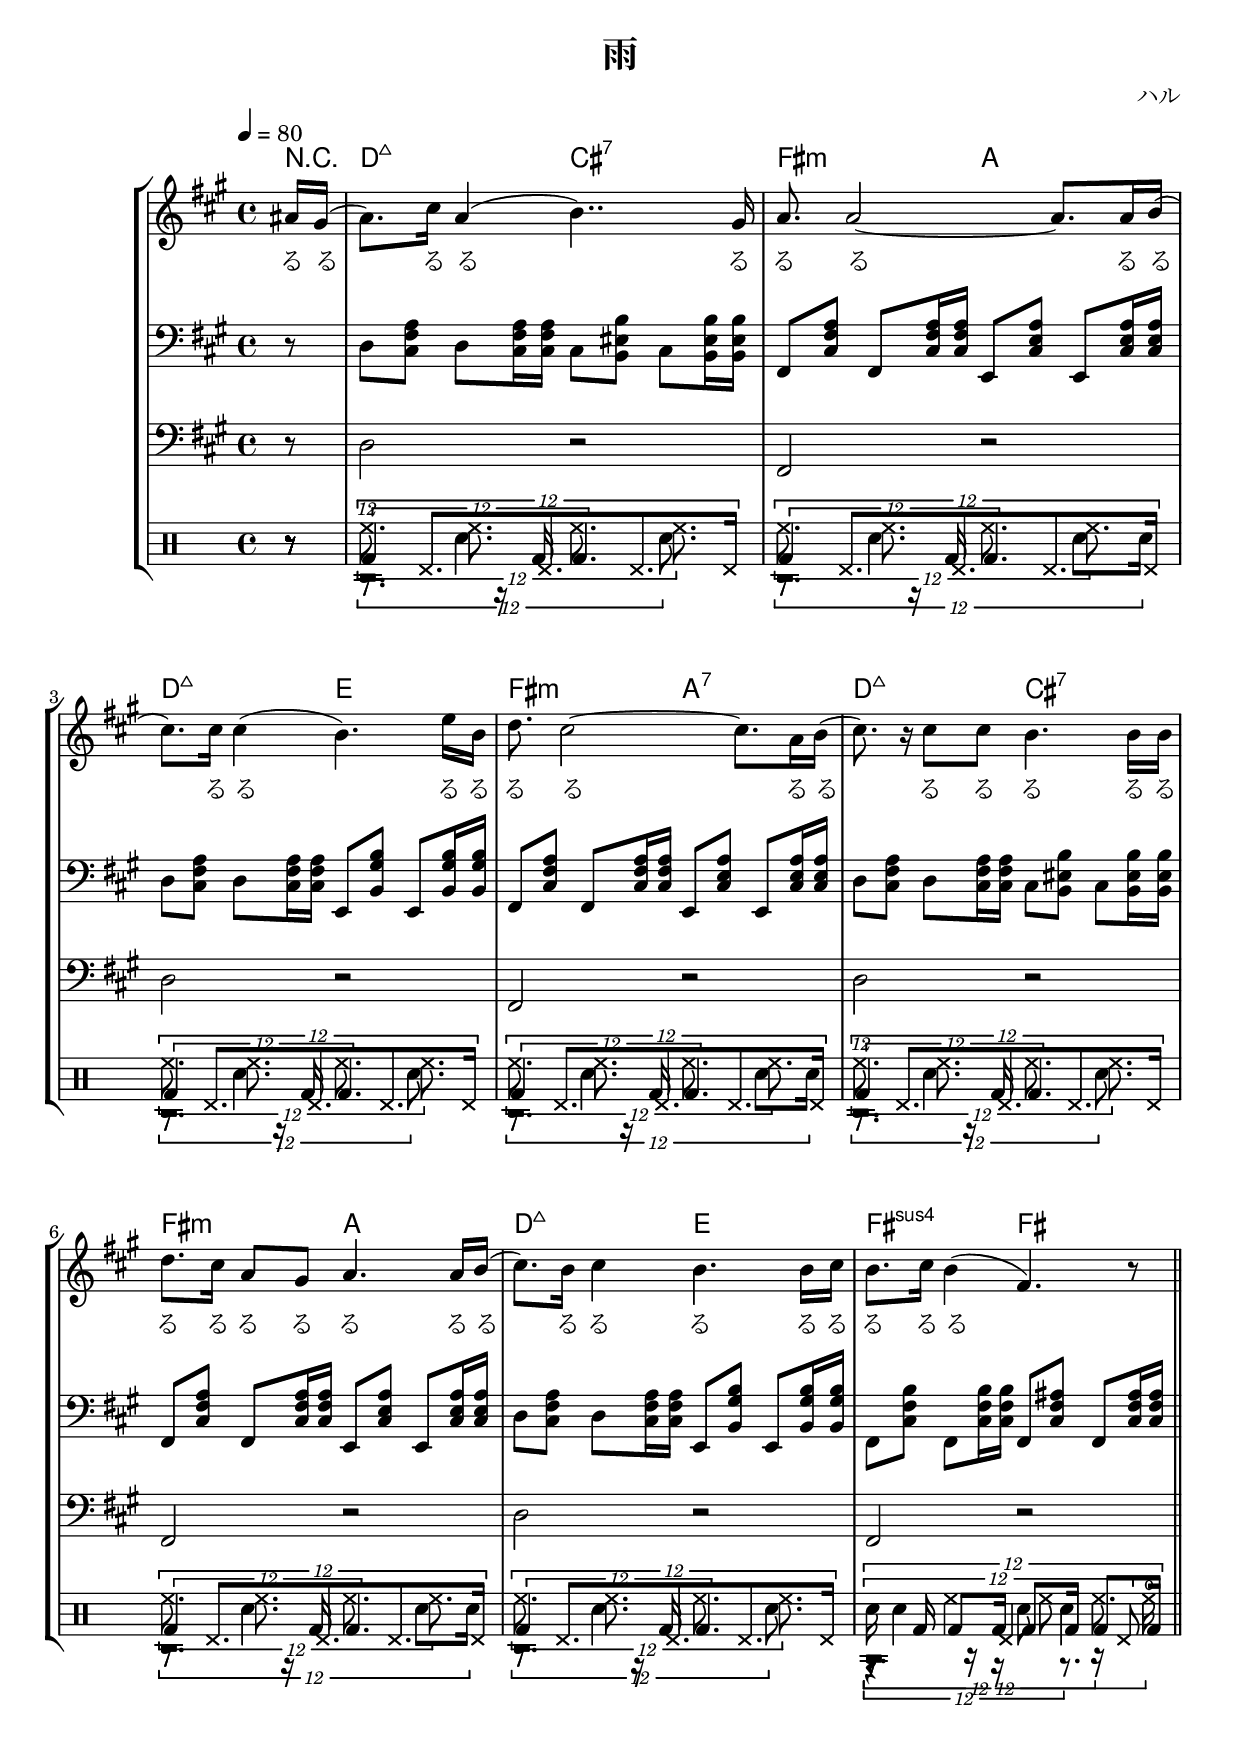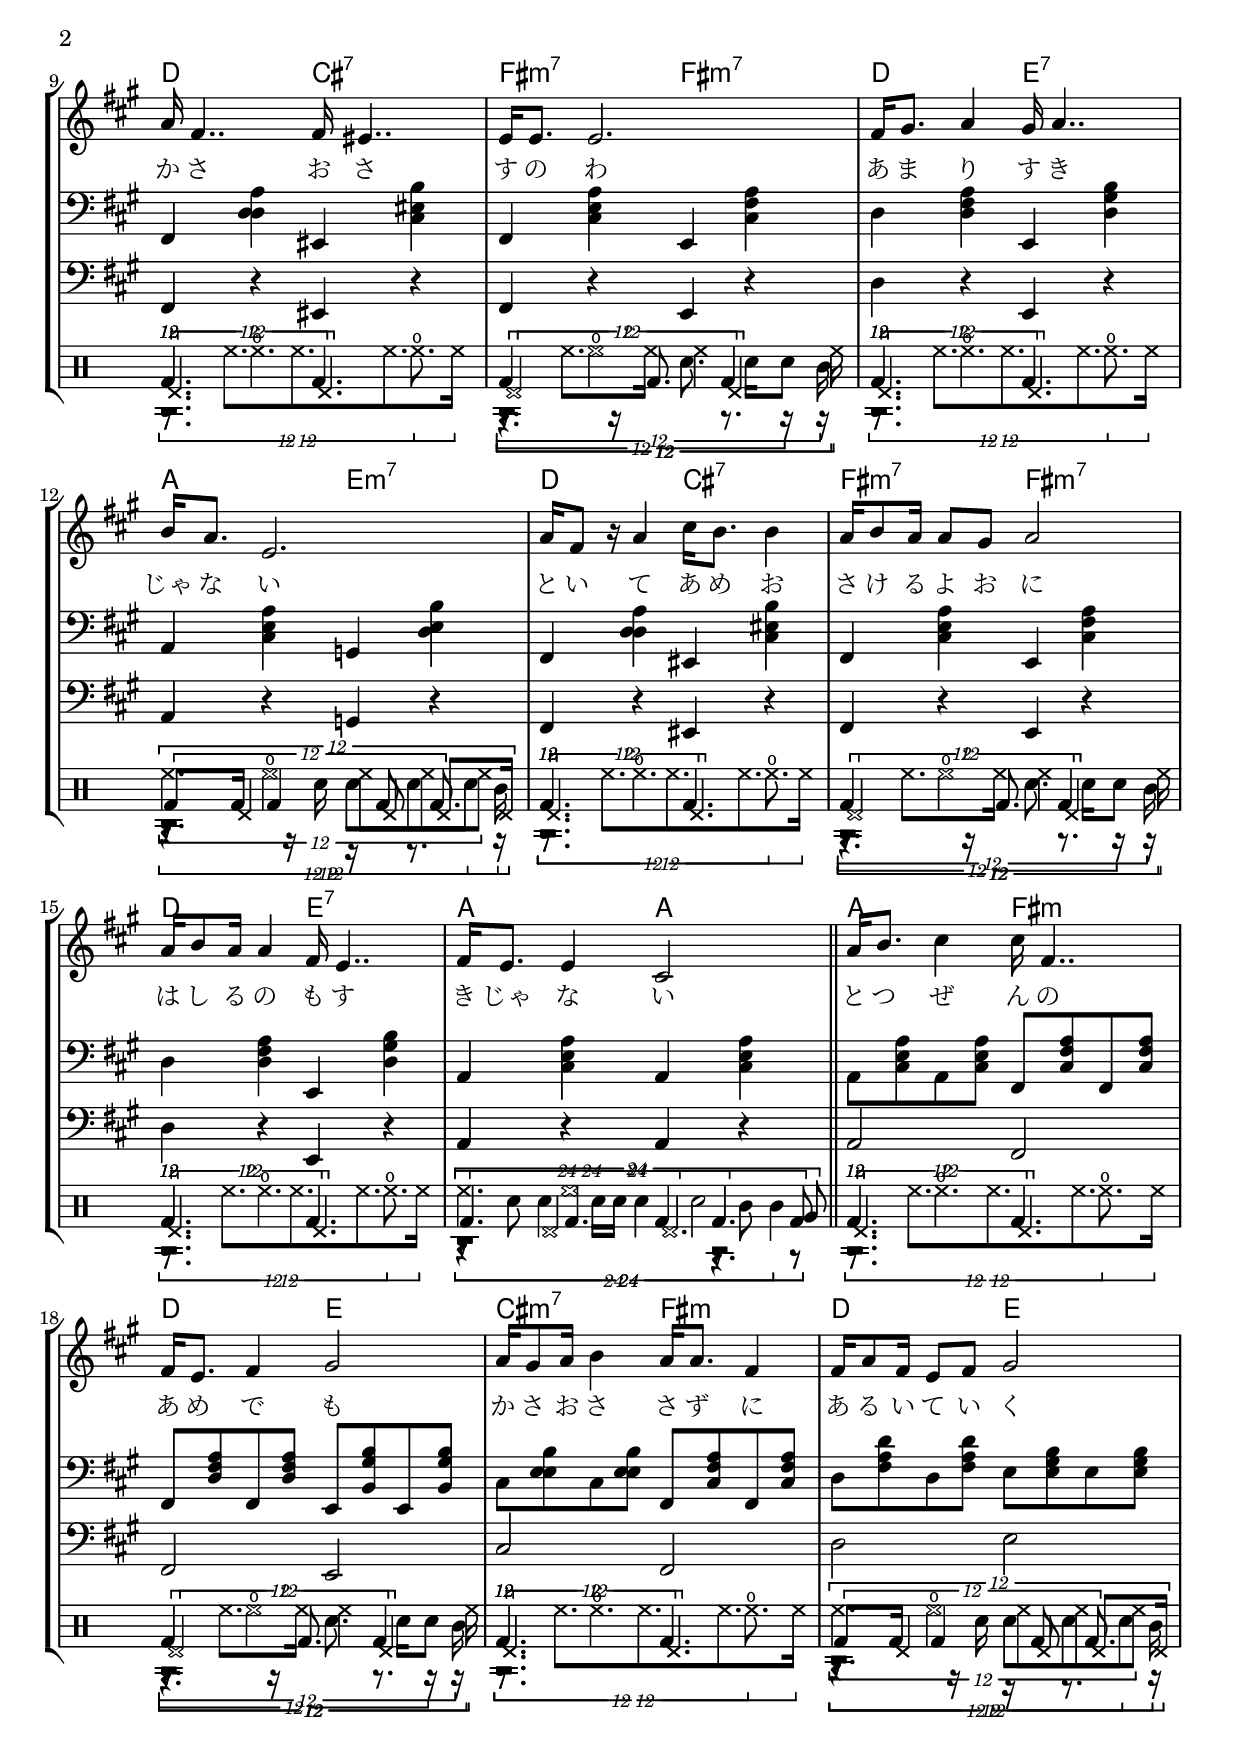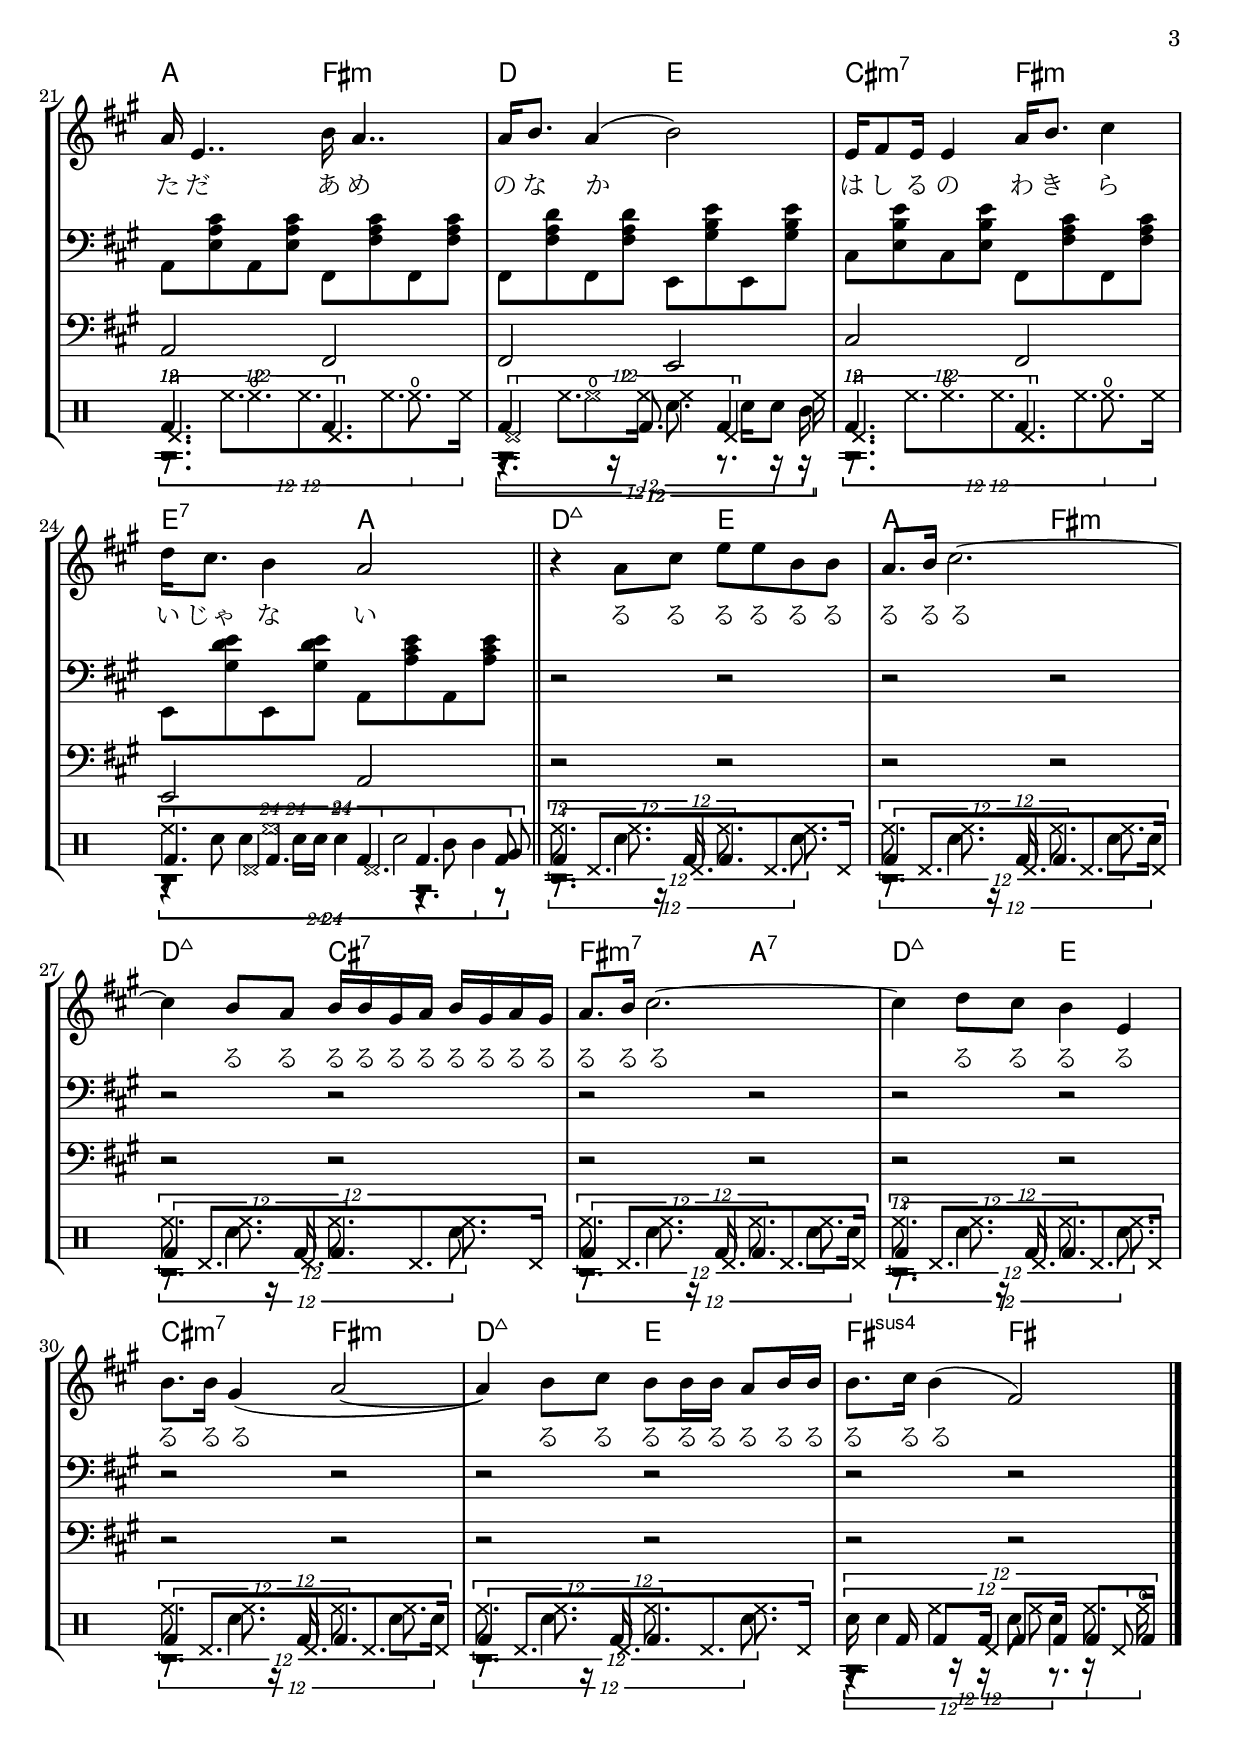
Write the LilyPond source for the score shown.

\version "2.12.1"

\header {
	title = \markup {雨}
	composer = \markup \center-column {ハル}
}

harmony = \chordmode {
		r8d2:maj7 cis:7 fis:m a d:maj7 e fis:m a:7 d:maj7 cis:7 fis:m a d:maj7 e fis:sus4 fis 

	d cis:7 fis:min7 fis:min7 d e:7 a e:min7 d cis:7 fis:min7 fis:min7 d e:7 a a 

	a fis:m d e cis:min7 fis:m d e a fis:m d e cis:min7 fis:m e:7 a 

	d:maj7 e a fis:m d:maj7 cis:7 fis:min7 a:7 d:maj7 e cis:min7 fis:m d:maj7 e fis:sus4 fis 
}

melody = {
	\set Staff.midiInstrument = #"Trumpet"
	\partial 8*1
		\key a \major
	\tempo 4 = 80
ais'16  gis'16 
	(a'8.)  cis''16  a'4  (b'4..)  gis'16 
	a'8.  a'2~a'8.  a'16  b'16 
	(cis''8.)  cis''16  cis''4  (b'4.)  e''16  b'16 
	d''8.  cis''2~cis''8.  a'16  b'16 
	(cis''8.)  r16  cis''8  cis''8  b'4.  b'16  b'16 
	d''8.  cis''16  a'8  gis'8  a'4.  a'16  b'16 
	(cis''8.)  b'16  cis''4  b'4.  b'16  cis''16 
	b'8.  cis''16  b'4  (fis'4.)  	r8 	\set Staff.midiInstrument = #"mmi0.45"
	 a'16  fis'4..  fis'16  eis'4.. 
	e'16  e'8.  e'2. 
	fis'16  gis'8.  a'4  gis'16  a'4.. 
	b'16  a'8.  e'2. 
	a'16  fis'8  r16  a'4  cis''16  b'8.  b'4 
	a'16  b'8  a'16  a'8  gis'8  a'2 
	a'16  b'8  a'16  a'4  fis'16  e'4.. 
	fis'16  e'8.  e'4  cis'2
	\set Staff.midiInstrument = #"mmi0.45"
	 a'16  b'8.  cis''4  cis''16  fis'4.. 
	fis'16  e'8.  fis'4  gis'2 
	a'16  gis'8  a'16  b'4  a'16  a'8.  fis'4 
	fis'16  a'8  fis'16  e'8  fis'8  gis'2 
	a'16  e'4..  b'16  a'4.. 
	a'16  b'8.  a'4  (b'2) 
	e'16  fis'8  e'16  e'4  a'16  b'8.  cis''4 
	d''16  cis''8.  b'4  a'2
	\set Staff.midiInstrument = #"Trumpet"
	r4 a'8  cis''8  e''8  e''8  b'8  b'8 
	a'8.  b'16  cis''2.~ 
	cis''4  b'8  a'8  b'16  b'16  gis'16  a'16  b'16  gis'16  a'16  gis'16 
	a'8.  b'16  cis''2.~ 
	cis''4  d''8  cis''8  b'4  e'4 
	b'8.  b'16  gis'4  (a'2~ 
	a'4)  b'8  cis''8  b'8  b'16  b'16  a'8  b'16  b'16 
	b'8.  cis''16  b'4  (fis'2)
	\bar "|."
}

words = \lyricmode {
	る  る  る  る  る  る  る  る  る  る  る  る  る  る  る  る  る  る  る  る  る  る  る  る  る  る  る  る  る  る  る  る  る  る  る  る  る  
	か  さ  お  さ  す  の  わ  あ  ま  り  す  き  じゃ  な  い  と  い  て  あ  め  お  さ  け  る  よ  お  に  は  し  る  の  も  す  き  じゃ  な  い  
	と  つ  ぜ  ん  の  あ  め  で  も  か  さ  お  さ  さ  ず  に  あ  る  い  て  い  く  た  だ  あ  め  の  な  か  は  し  る  の  わ  き  ら  い  じゃ  な  い  
	る  る  る  る  る  る  る  る  る  る  る  る  る  る  る  る  る  る  る  る  る  る  る  る  る  る  る  る  る  る  る  る  る  る  る  る  る  る  る  る  
}

tempochange = {
	\tempo 4 = 80
	r1 | r1 | r1 | r1 | r1 | r1 | r1 | r1 \bar "||"
	\tempo 4 = 80
	r1 | r1 | r1 | r1 | r1 | r1 | r1 | r1 \bar "||"
	\tempo 4 = 80
	r1 | r1 | r1 | r1 | r1 | r1 | r1 | r1 \bar "||"
	\tempo 4 = 80
	r1 | r1 | r1 | r1 | r1 | r1 | r1 | r1 \bar "|."
}

mainacc = {
	\clef bass
	\set Staff.midiInstrument = #"Acoustic grand"
	\key a \major
	\tempo 4 = 80
	\partial 8*1
	r8	d8 <cis fis a> d <cis fis a>16 <cis fis a>
	cis8 <b, eis b> cis <b, eis b>16 <b, eis b>
	fis,8 <cis fis a> fis, <cis fis a>16 <cis fis a>
	e,8 <cis e a> e, <cis e a>16 <cis e a>
	d8 <cis fis a> d <cis fis a>16 <cis fis a>
	e,8 <b, gis b> e, <b, gis b>16 <b, gis b>
	fis,8 <cis fis a> fis, <cis fis a>16 <cis fis a>
	e,8 <cis e a> e, <cis e a>16 <cis e a>
	d8 <cis fis a> d <cis fis a>16 <cis fis a>
	cis8 <b, eis b> cis <b, eis b>16 <b, eis b>
	fis,8 <cis fis a> fis, <cis fis a>16 <cis fis a>
	e,8 <cis e a> e, <cis e a>16 <cis e a>
	d8 <cis fis a> d <cis fis a>16 <cis fis a>
	e,8 <b, gis b> e, <b, gis b>16 <b, gis b>
	fis,8 <cis fis b> fis, <cis fis b>16 <cis fis b>
	fis,8 <cis fis ais> fis, <cis fis ais>16 <cis fis ais>
	\bar "||"

	\set Staff.midiInstrument = #"Electric Piano 1"
	fis,4 <d d a>4
	eis,4 <cis eis b>4
	fis,4 <cis e a>4
	e,4 <cis fis a>4
	d4 <d fis a>4
	e,4 <d gis b>4
	a,4 <cis e a>4
	g,4 <d e b>4
	fis,4 <d d a>4
	eis,4 <cis eis b>4
	fis,4 <cis e a>4
	e,4 <cis fis a>4
	d4 <d fis a>4
	e,4 <d gis b>4
	a,4 <cis e a>4
	a,4 <cis e a>4
	\bar "||"

	\set Staff.midiInstrument = #"Acoustic grand"
	a,8 <cis e a> a, <cis e a>
	fis,8 <cis fis a> fis, <cis fis a>
	fis,8 <d fis a> fis, <d fis a>
	e,8 <b, gis b> e, <b, gis b>
	cis8 <e e b> cis <e e b>
	fis,8 <cis fis a> fis, <cis fis a>
	d8 <fis a d'> d <fis a d'>
	e8 <e gis b> e <e gis b>
	a,8 <e a cis'> a, <e a cis'>
	fis,8 <fis a cis'> fis, <fis a cis'>
	fis,8 <fis a d'> fis, <fis a d'>
	e,8 <gis b e'> e, <gis b e'>
	cis8 <e b e'> cis <e b e'>
	fis,8 <fis a cis'> fis, <fis a cis'>
	e,8 <gis d' e'> e, <gis d' e'>
	a,8 <a cis' e'> a, <a cis' e'>
	\bar "||"

	\set Staff.midiInstrument = #"Acoustic grand"
	r2
	r2
	r2
	r2
	r2
	r2
	r2
	r2
	r2
	r2
	r2
	r2
	r2
	r2
	r2
	r2
	\bar "|."
}

subacc = {
	\clef bass
	\set Staff.midiInstrument = #"Electric Bass (pick)"
	\key a \major
	\tempo 4 = 80
	\partial 8*1
	r8	d2
	r2
	fis,2
	r2
	d2
	r2
	fis,2
	r2
	d2
	r2
	fis,2
	r2
	d2
	r2
	fis,2
	r2
	\bar "||"

	\set Staff.midiInstrument = #"Electric Bass (finger)"
	fis,4 r4
	eis,4 r4
	fis,4 r4
	e,4 r4
	d4 r4
	e,4 r4
	a,4 r4
	g,4 r4
	fis,4 r4
	eis,4 r4
	fis,4 r4
	e,4 r4
	d4 r4
	e,4 r4
	a,4 r4
	a,4 r4
	\bar "||"

	\set Staff.midiInstrument = #"Electric Bass (finger)"
	a,2
	~fis,2
	fis,2
	~e,2
	cis2
	~fis,2
	d2
	~e2
	a,2
	~fis,2
	fis,2
	~e,2
	cis2
	~fis,2
	e,2
	~a,2
	\bar "||"

	\set Staff.midiInstrument = #"Acoustic grand"
	r2
	r2
	r2
	r2
	r2
	r2
	r2
	r2
	r2
	r2
	r2
	r2
	r2
	r2
	r2
	r2
	\bar "|."
}

percA = {
	\drummode {
	\partial 8*1
	r8	\times 16/12{ hh8. hh8. hh8. hh8. } |\times 16/12{ hh8. hh8. hh8. hh8. } |\times 16/12{ hh8. hh8. hh8. hh8. } |\times 16/12{ hh8. hh8. hh8. hh8. } |\times 16/12{ hh8. hh8. hh8. hh8. } |\times 16/12{ hh8. hh8. hh8. hh8. } |\times 16/12{ hh8. hh8. hh8. hh8. } |\times 16/12{ r8. hh4 hh8 hh8. } \bar "||"
	\times 16/12{ r8 hh8. hh8. hh8. hh16 } |\times 16/12{ r8 hh8. hh16 hh4 r16 hh16 } |\times 16/12{ r8 hh8. hh8. hh8. hh16 } |\times 16/12{ hh4. hh8 hh8 hh8 } |\times 16/12{ r8 hh8. hh8. hh8. hh16 } |\times 16/12{ r8 hh8. hh16 hh4 r16 hh16 } |\times 16/12{ r8 hh8. hh8. hh8. hh16 } |\times 16/24{ hh4. hh1 r8 } \bar "||"
	\times 16/12{ r8 hh8. hh8. hh8. hh16 } |\times 16/12{ r8 hh8. hh16 hh4 r16 hh16 } |\times 16/12{ r8 hh8. hh8. hh8. hh16 } |\times 16/12{ hh4. hh8 hh8 hh8 } |\times 16/12{ r8 hh8. hh8. hh8. hh16 } |\times 16/12{ r8 hh8. hh16 hh4 r16 hh16 } |\times 16/12{ r8 hh8. hh8. hh8. hh16 } |\times 16/24{ hh4. hh1 r8 } \bar "||"
	\times 16/12{ hh8. hh8. hh8. hh8. } |\times 16/12{ hh8. hh8. hh8. hh8. } |\times 16/12{ hh8. hh8. hh8. hh8. } |\times 16/12{ hh8. hh8. hh8. hh8. } |\times 16/12{ hh8. hh8. hh8. hh8. } |\times 16/12{ hh8. hh8. hh8. hh8. } |\times 16/12{ hh8. hh8. hh8. hh8. } |\times 16/12{ r8. hh4 hh8 hh8. } \bar "|."
	}
}

percB = {
	\drummode {
	\partial 8*1
	r8	\times 16/12{ r8. sn4. sn8. } |\times 16/12{ r8. sn4. sn8 sn16 } |\times 16/12{ r8. sn4. sn8. } |\times 16/12{ r8. sn4. sn8 sn16 } |\times 16/12{ r8. sn4. sn8. } |\times 16/12{ r8. sn4. sn8 sn16 } |\times 16/12{ r8. sn4. sn8. } |\times 16/12{ sn16 sn4 r16 sn8 sn4 } \bar "||"
	\times 16/12{ r2. } |\times 16/12{ r4. sn8. sn16 sn8 } |\times 16/12{ r2. } |\times 16/12{ r4 r16 sn16 sn8 sn8 sn8 } |\times 16/12{ r2. } |\times 16/12{ r4. sn8. sn16 sn8 } |\times 16/12{ r2. } |\times 16/24{ r8 sn8 sn4 sn16 sn16 sn4 sn2 r8 } \bar "||"
	\times 16/12{ r2. } |\times 16/12{ r4. sn8. sn16 sn8 } |\times 16/12{ r2. } |\times 16/12{ r4 r16 sn16 sn8 sn8 sn8 } |\times 16/12{ r2. } |\times 16/12{ r4. sn8. sn16 sn8 } |\times 16/12{ r2. } |\times 16/24{ r8 sn8 sn4 sn16 sn16 sn4 sn2 r8 } \bar "||"
	\times 16/12{ r8. sn4. sn8. } |\times 16/12{ r8. sn4. sn8 sn16 } |\times 16/12{ r8. sn4. sn8. } |\times 16/12{ r8. sn4. sn8 sn16 } |\times 16/12{ r8. sn4. sn8. } |\times 16/12{ r8. sn4. sn8 sn16 } |\times 16/12{ r8. sn4. sn8. } |\times 16/12{ sn16 sn4 r16 sn8 sn4 } \bar "|."
	}
}

percC = {
	\drummode {
	\partial 8*1
	r8	\times 16/12{ bd4 r16 bd16 bd4. } |\times 16/12{ bd4 r16 bd16 bd4. } |\times 16/12{ bd4 r16 bd16 bd4. } |\times 16/12{ bd4 r16 bd16 bd4. } |\times 16/12{ bd4 r16 bd16 bd4. } |\times 16/12{ bd4 r16 bd16 bd4. } |\times 16/12{ bd4 r16 bd16 bd4. } |\times 16/12{ r8 bd16 bd8 bd16 bd8 bd16 bd8 bd16 } \bar "||"
	\times 16/12{ bd4. bd4. } |\times 16/12{ bd4 r16 bd8. bd4 } |\times 16/12{ bd4. bd4. } |\times 16/12{ bd8 bd16 bd4 bd8 bd8. } |\times 16/12{ bd4. bd4. } |\times 16/12{ bd4 r16 bd8. bd4 } |\times 16/12{ bd4. bd4. } |\times 16/24{ bd4. bd4. bd4 bd4. bd8 } \bar "||"
	\times 16/12{ bd4. bd4. } |\times 16/12{ bd4 r16 bd8. bd4 } |\times 16/12{ bd4. bd4. } |\times 16/12{ bd8 bd16 bd4 bd8 bd8. } |\times 16/12{ bd4. bd4. } |\times 16/12{ bd4 r16 bd8. bd4 } |\times 16/12{ bd4. bd4. } |\times 16/24{ bd4. bd4. bd4 bd4. bd8 } \bar "||"
	\times 16/12{ bd4 r16 bd16 bd4. } |\times 16/12{ bd4 r16 bd16 bd4. } |\times 16/12{ bd4 r16 bd16 bd4. } |\times 16/12{ bd4 r16 bd16 bd4. } |\times 16/12{ bd4 r16 bd16 bd4. } |\times 16/12{ bd4 r16 bd16 bd4. } |\times 16/12{ bd4 r16 bd16 bd4. } |\times 16/12{ r8 bd16 bd8 bd16 bd8 bd16 bd8 bd16 } \bar "|."
	}
}

percD = {
	\drummode {
	\partial 8*1
	r8	\times 16/12{ r8 hhp8. hhp8. hhp8. hhp16 } |\times 16/12{ r8 hhp8. hhp8. hhp8. hhp16 } |\times 16/12{ r8 hhp8. hhp8. hhp8. hhp16 } |\times 16/12{ r8 hhp8. hhp8. hhp8. hhp16 } |\times 16/12{ r8 hhp8. hhp8. hhp8. hhp16 } |\times 16/12{ r8 hhp8. hhp8. hhp8. hhp16 } |\times 16/12{ r8 hhp8. hhp8. hhp8. hhp16 } |\times 16/12{ r4 r16 hhp4 r16 hhp8 } \bar "||"
	\times 16/12{ r8. hho4. hho8. } |\times 16/12{ r8. hho2 r16 } |\times 16/12{ r8. hho4. hho8. } |\times 16/12{ r8. hho2 r16 } |\times 16/12{ r8. hho4. hho8. } |\times 16/12{ r8. hho2 r16 } |\times 16/12{ r8. hho4. hho8. } |\times 16/24{ r1 r2 } \bar "||"
	\times 16/12{ r8. hho4. hho8. } |\times 16/12{ r8. hho2 r16 } |\times 16/12{ r8. hho4. hho8. } |\times 16/12{ r8. hho2 r16 } |\times 16/12{ r8. hho4. hho8. } |\times 16/12{ r8. hho2 r16 } |\times 16/12{ r8. hho4. hho8. } |\times 16/24{ r1 r2 } \bar "||"
	\times 16/12{ r8 hhp8. hhp8. hhp8. hhp16 } |\times 16/12{ r8 hhp8. hhp8. hhp8. hhp16 } |\times 16/12{ r8 hhp8. hhp8. hhp8. hhp16 } |\times 16/12{ r8 hhp8. hhp8. hhp8. hhp16 } |\times 16/12{ r8 hhp8. hhp8. hhp8. hhp16 } |\times 16/12{ r8 hhp8. hhp8. hhp8. hhp16 } |\times 16/12{ r8 hhp8. hhp8. hhp8. hhp16 } |\times 16/12{ r4 r16 hhp4 r16 hhp8 } \bar "|."
	}
}

percE = {
	\drummode {
	\partial 8*1
	r8	\times 16/12{ r2. } |r1 |r1 |r1 |\times 16/12{ r2. } |r1 |r1 |\times 16/12{ r2 r8. hho16 } \bar "||"
	\times 16/12{ hhp4. hhp4. } |\times 16/12{ hhp2 hhp4 } |\times 16/12{ hhp4. hhp4. } |\times 16/12{ r8 hhp4 r16 hhp8 hhp8 hhp16 } |\times 16/12{ hhp4. hhp4. } |\times 16/12{ hhp2 hhp4 } |\times 16/12{ hhp4. hhp4. } |\times 16/24{ r4 hhp2 hhp2. } \bar "||"
	\times 16/12{ hhp4. hhp4. } |\times 16/12{ hhp2 hhp4 } |\times 16/12{ hhp4. hhp4. } |\times 16/12{ r8 hhp4 r16 hhp8 hhp8 hhp16 } |\times 16/12{ hhp4. hhp4. } |\times 16/12{ hhp2 hhp4 } |\times 16/12{ hhp4. hhp4. } |\times 16/24{ r4 hhp2 hhp2. } \bar "||"
	\times 16/12{ r2. } |r1 |r1 |r1 |\times 16/12{ r2. } |r1 |r1 |\times 16/12{ r2 r8. hho16 } \bar "|."
	}
}

percF = {
	\drummode {
	\partial 8*1
	r8	r1 | r1 | r1 | r1 | r1 | r1 | r1 | r1 \bar "||"
	\times 16/12{ r2. } |\times 16/12{ r2 r8. tomml16 } |\times 16/12{ r2. } |\times 16/12{ r2 r8. tomml16 } |\times 16/12{ r2. } |\times 16/12{ r2 r8. tomml16 } |\times 16/12{ r2. } |\times 16/24{ r1 r8 tomml8 tomml4 } \bar "||"
	\times 16/12{ r2. } |\times 16/12{ r2 r8. tomml16 } |\times 16/12{ r2. } |\times 16/12{ r2 r8. tomml16 } |\times 16/12{ r2. } |\times 16/12{ r2 r8. tomml16 } |\times 16/12{ r2. } |\times 16/24{ r1 r8 tomml8 tomml4 } \bar "||"
	r1 | r1 | r1 | r1 | r1 | r1 | r1 | r1 \bar "|."
	}
}

percG = {
	\drummode {
	\partial 8*1
	r8	r1 | r1 | r1 | r1 | r1 | r1 | r1 | r1 \bar "||"
	r1 |r1 |r1 |r1 |r1 |r1 |r1 |\times 16/24{ r1 r4. tomfh8 } \bar "||"
	r1 |r1 |r1 |r1 |r1 |r1 |r1 |\times 16/24{ r1 r4. tomfh8 } \bar "||"
	r1 | r1 | r1 | r1 | r1 | r1 | r1 | r1 \bar "|."
	}
}

\score {
	<<
		\new StaffGroup <<
			\new ChordNames {\harmony}
			\new Voice = "melody" {\melody}
			\new Lyrics \lyricsto "melody" \words
			\new Staff = "mainacc" {\mainacc}
			\new Staff = "subacc" {\subacc}
			\new DrumStaff <<
				\new DrumVoice {\percA}
				\new DrumVoice {\percB}
				\new DrumVoice {\percC}
				\new DrumVoice {\percD}
				\new DrumVoice {\percE}
				\new DrumVoice {\percF}
				\new DrumVoice {\percG}
			>>
		>>
	>>
	\layout { }
}
